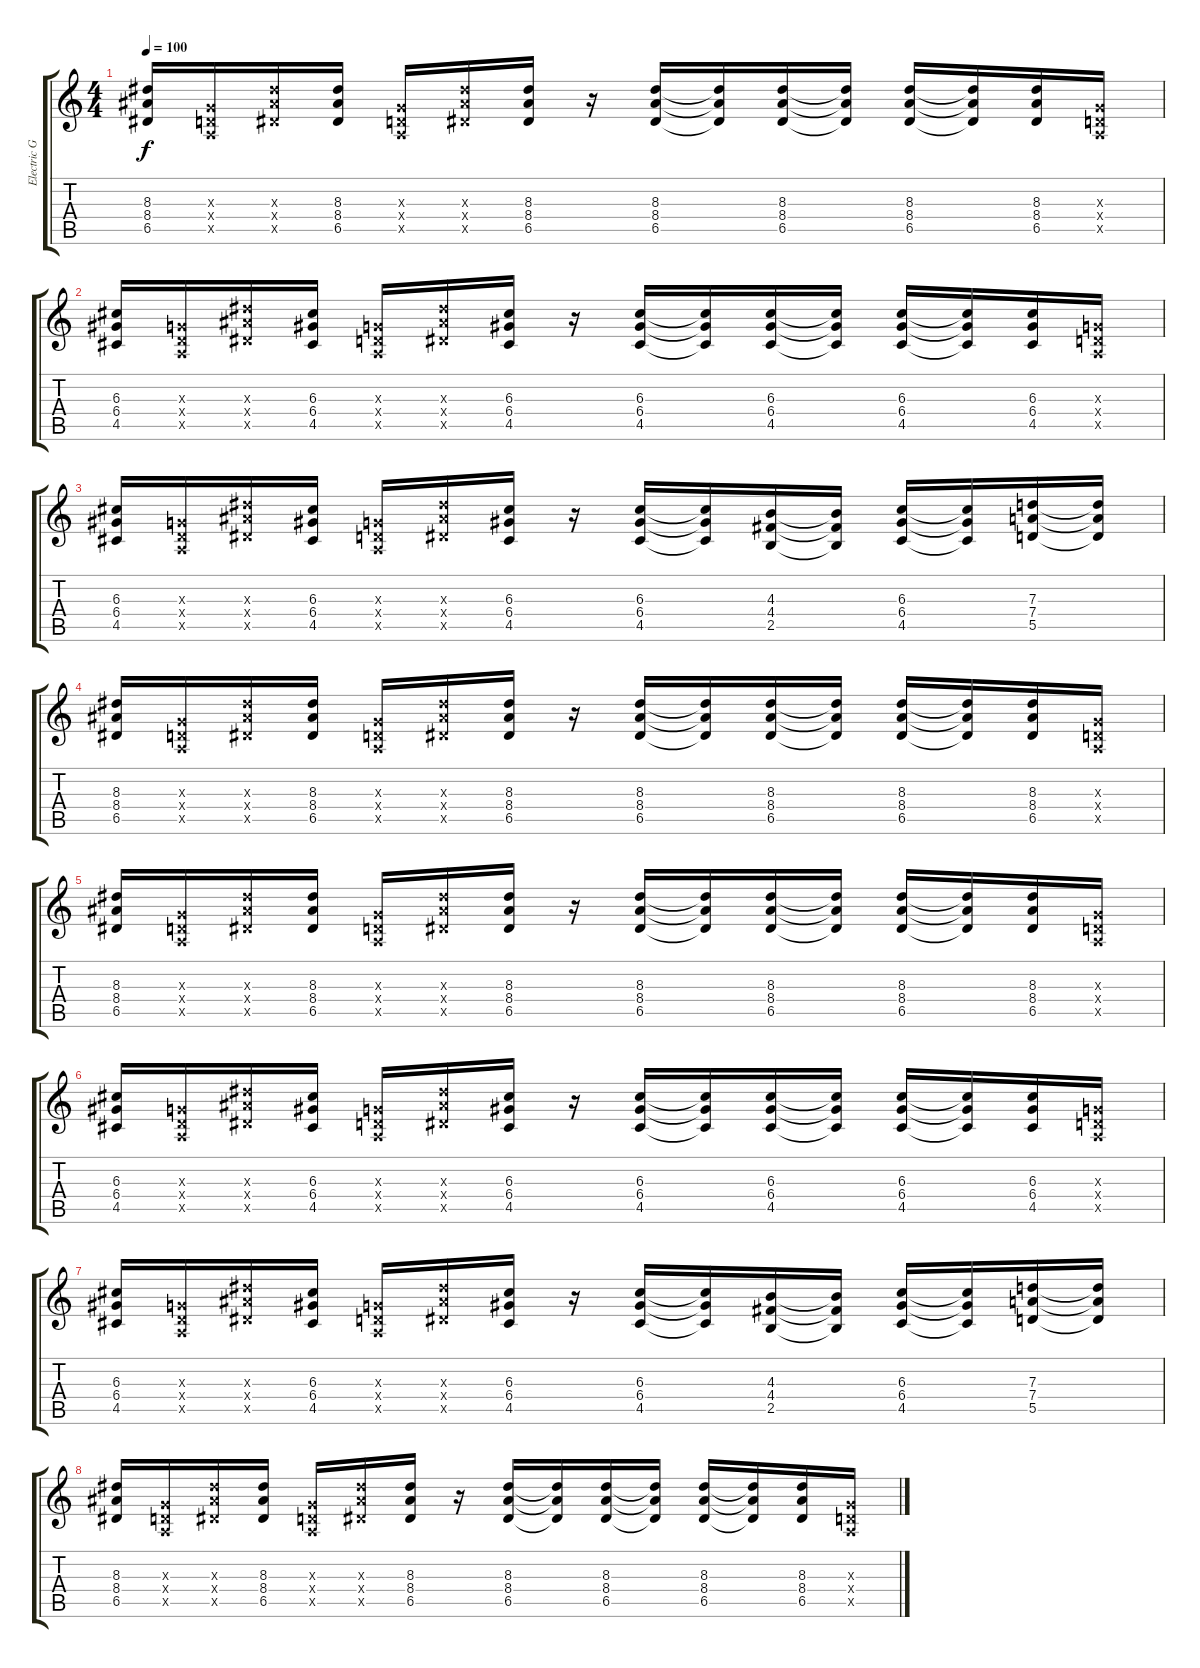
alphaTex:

\track ("Electric Guitar" "Electric G") {instrument overdrivenguitar}
\staff {score tabs}
\tuning (E4 B3 G3 D3 A2 E2) {hide}
\ts (4 4)
\tempo 100
\clef g2
\ks c
(8.3 8.4 6.5).16{dy f} (0.3{x} 0.4{x} 0.5{x}).16 (8.3{x} 8.4{x} 6.5{x}).16 (8.3 8.4 6.5).16 (0.3{x} 0.4{x} 0.5{x}).16 (8.3{x} 8.4{x} 6.5{x}).16 (8.3 8.4 6.5).16 r.16 (8.3 8.4 6.5).16 (8.3{t} 8.4{t} 6.5{t}).16 (8.3 8.4 6.5).16 (8.3{t} 8.4{t} 6.5{t}).16 (8.3 8.4 6.5).16 (8.3{t} 8.4{t} 6.5{t}).16 (8.3 8.4 6.5).16 (0.3{x} 0.4{x} 0.5{x}).16 |
(6.3 6.4 4.5).16 (0.3{x} 0.4{x} 0.5{x}).16 (8.3{x} 8.4{x} 6.5{x}).16 (6.3 6.4 4.5).16 (0.3{x} 0.4{x} 0.5{x}).16 (8.3{x} 8.4{x} 6.5{x}).16 (6.3 6.4 4.5).16 r.16 (6.3 6.4 4.5).16 (6.3{t} 6.4{t} 4.5{t}).16 (6.3 6.4 4.5).16 (6.3{t} 6.4{t} 4.5{t}).16 (6.3 6.4 4.5).16 (6.3{t} 6.4{t} 4.5{t}).16 (6.3 6.4 4.5).16 (0.3{x} 0.4{x} 0.5{x}).16 |
(6.3 6.4 4.5).16 (0.3{x} 0.4{x} 0.5{x}).16 (8.3{x} 8.4{x} 6.5{x}).16 (6.3 6.4 4.5).16 (0.3{x} 0.4{x} 0.5{x}).16 (8.3{x} 8.4{x} 6.5{x}).16 (6.3 6.4 4.5).16 r.16 (6.3 6.4 4.5).16 (6.3{t} 6.4{t} 4.5{t}).16 (4.3 4.4 2.5).16 (4.3{t} 4.4{t} 2.5{t}).16 (6.3 6.4 4.5).16 (6.3{t} 6.4{t} 4.5{t}).16 (7.3 7.4 5.5).16 (7.3{t} 7.4{t} 5.5{t}).16 |
(8.3 8.4 6.5).16 (0.3{x} 0.4{x} 0.5{x}).16 (8.3{x} 8.4{x} 6.5{x}).16 (8.3 8.4 6.5).16 (0.3{x} 0.4{x} 0.5{x}).16 (8.3{x} 8.4{x} 6.5{x}).16 (8.3 8.4 6.5).16 r.16 (8.3 8.4 6.5).16 (8.3{t} 8.4{t} 6.5{t}).16 (8.3 8.4 6.5).16 (8.3{t} 8.4{t} 6.5{t}).16 (8.3 8.4 6.5).16 (8.3{t} 8.4{t} 6.5{t}).16 (8.3 8.4 6.5).16 (0.3{x} 0.4{x} 0.5{x}).16 |
(8.3 8.4 6.5).16 (0.3{x} 0.4{x} 0.5{x}).16 (8.3{x} 8.4{x} 6.5{x}).16 (8.3 8.4 6.5).16 (0.3{x} 0.4{x} 0.5{x}).16 (8.3{x} 8.4{x} 6.5{x}).16 (8.3 8.4 6.5).16 r.16 (8.3 8.4 6.5).16 (8.3{t} 8.4{t} 6.5{t}).16 (8.3 8.4 6.5).16 (8.3{t} 8.4{t} 6.5{t}).16 (8.3 8.4 6.5).16 (8.3{t} 8.4{t} 6.5{t}).16 (8.3 8.4 6.5).16 (0.3{x} 0.4{x} 0.5{x}).16 |
(6.3 6.4 4.5).16 (0.3{x} 0.4{x} 0.5{x}).16 (8.3{x} 8.4{x} 6.5{x}).16 (6.3 6.4 4.5).16 (0.3{x} 0.4{x} 0.5{x}).16 (8.3{x} 8.4{x} 6.5{x}).16 (6.3 6.4 4.5).16 r.16 (6.3 6.4 4.5).16 (6.3{t} 6.4{t} 4.5{t}).16 (6.3 6.4 4.5).16 (6.3{t} 6.4{t} 4.5{t}).16 (6.3 6.4 4.5).16 (6.3{t} 6.4{t} 4.5{t}).16 (6.3 6.4 4.5).16 (0.3{x} 0.4{x} 0.5{x}).16 |
(6.3 6.4 4.5).16 (0.3{x} 0.4{x} 0.5{x}).16 (8.3{x} 8.4{x} 6.5{x}).16 (6.3 6.4 4.5).16 (0.3{x} 0.4{x} 0.5{x}).16 (8.3{x} 8.4{x} 6.5{x}).16 (6.3 6.4 4.5).16 r.16 (6.3 6.4 4.5).16 (6.3{t} 6.4{t} 4.5{t}).16 (4.3 4.4 2.5).16 (4.3{t} 4.4{t} 2.5{t}).16 (6.3 6.4 4.5).16 (6.3{t} 6.4{t} 4.5{t}).16 (7.3 7.4 5.5).16 (7.3{t} 7.4{t} 5.5{t}).16 |
(8.3 8.4 6.5).16 (0.3{x} 0.4{x} 0.5{x}).16 (8.3{x} 8.4{x} 6.5{x}).16 (8.3 8.4 6.5).16 (0.3{x} 0.4{x} 0.5{x}).16 (8.3{x} 8.4{x} 6.5{x}).16 (8.3 8.4 6.5).16 r.16 (8.3 8.4 6.5).16 (8.3{t} 8.4{t} 6.5{t}).16 (8.3 8.4 6.5).16 (8.3{t} 8.4{t} 6.5{t}).16 (8.3 8.4 6.5).16 (8.3{t} 8.4{t} 6.5{t}).16 (8.3 8.4 6.5).16 (0.3{x} 0.4{x} 0.5{x}).16
